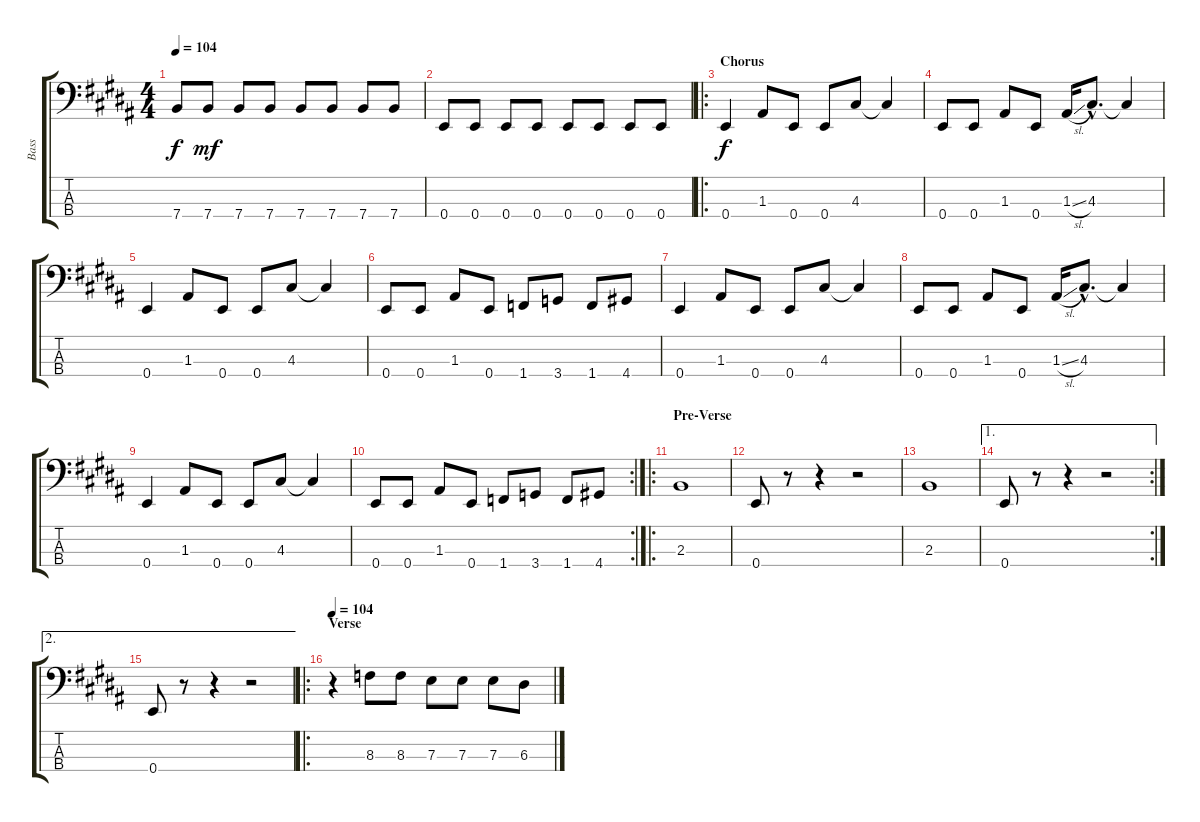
\track ("Bass" "Bass") {instrument electricbasspick}
\staff {score tabs}
\tuning (G2 D2 A1 E1) {hide}
\ts (4 4)
\tempo 104
\clef f4
\ks b
7.4.8{dy f} 7.4.8{dy mf} 7.4.8 7.4.8 7.4.8 7.4.8 7.4.8 7.4.8 |
0.4.8 0.4.8 0.4.8 0.4.8 0.4.8 0.4.8 0.4.8 0.4.8 |
\ro
\section ("" "Chorus")
0.4.4{dy f volume 11} 1.3.8 0.4.8 0.4.8 4.3.8 4.3{t}.4 |
0.4.8 0.4.8 1.3.8 0.4.8 1.3{sl}.16 4.3{hac}.8{d} 4.3{t}.4 |
0.4.4 1.3.8 0.4.8 0.4.8 4.3.8 4.3{t}.4 |
0.4.8 0.4.8 1.3.8 0.4.8 1.4.8 3.4.8 1.4.8 4.4.8 |
0.4.4 1.3.8 0.4.8 0.4.8 4.3.8 4.3{t}.4 |
0.4.8 0.4.8 1.3.8 0.4.8 1.3{sl}.16 4.3{hac}.8{d} 4.3{t}.4 |
0.4.4 1.3.8 0.4.8 0.4.8 4.3.8 4.3{t}.4 |
\rc 2
0.4.8 0.4.8 1.3.8 0.4.8 1.4.8 3.4.8 1.4.8 4.4.8 |
\ro
\section ("" "Pre-Verse")
2.3.1{volume 13} |
0.4.8 r.8 r.4 r.2 |
2.3.1 |
\ae 1
\rc 2
0.4.8 r.8 r.4 r.2 |
\ae 2
0.4.8 r.8 r.4 r.2 |
\ro
\section ("" "Verse")
\tempo 104
r.4 8.3.8 8.3.8 7.3.8 7.3.8 7.3.8 6.3.8
